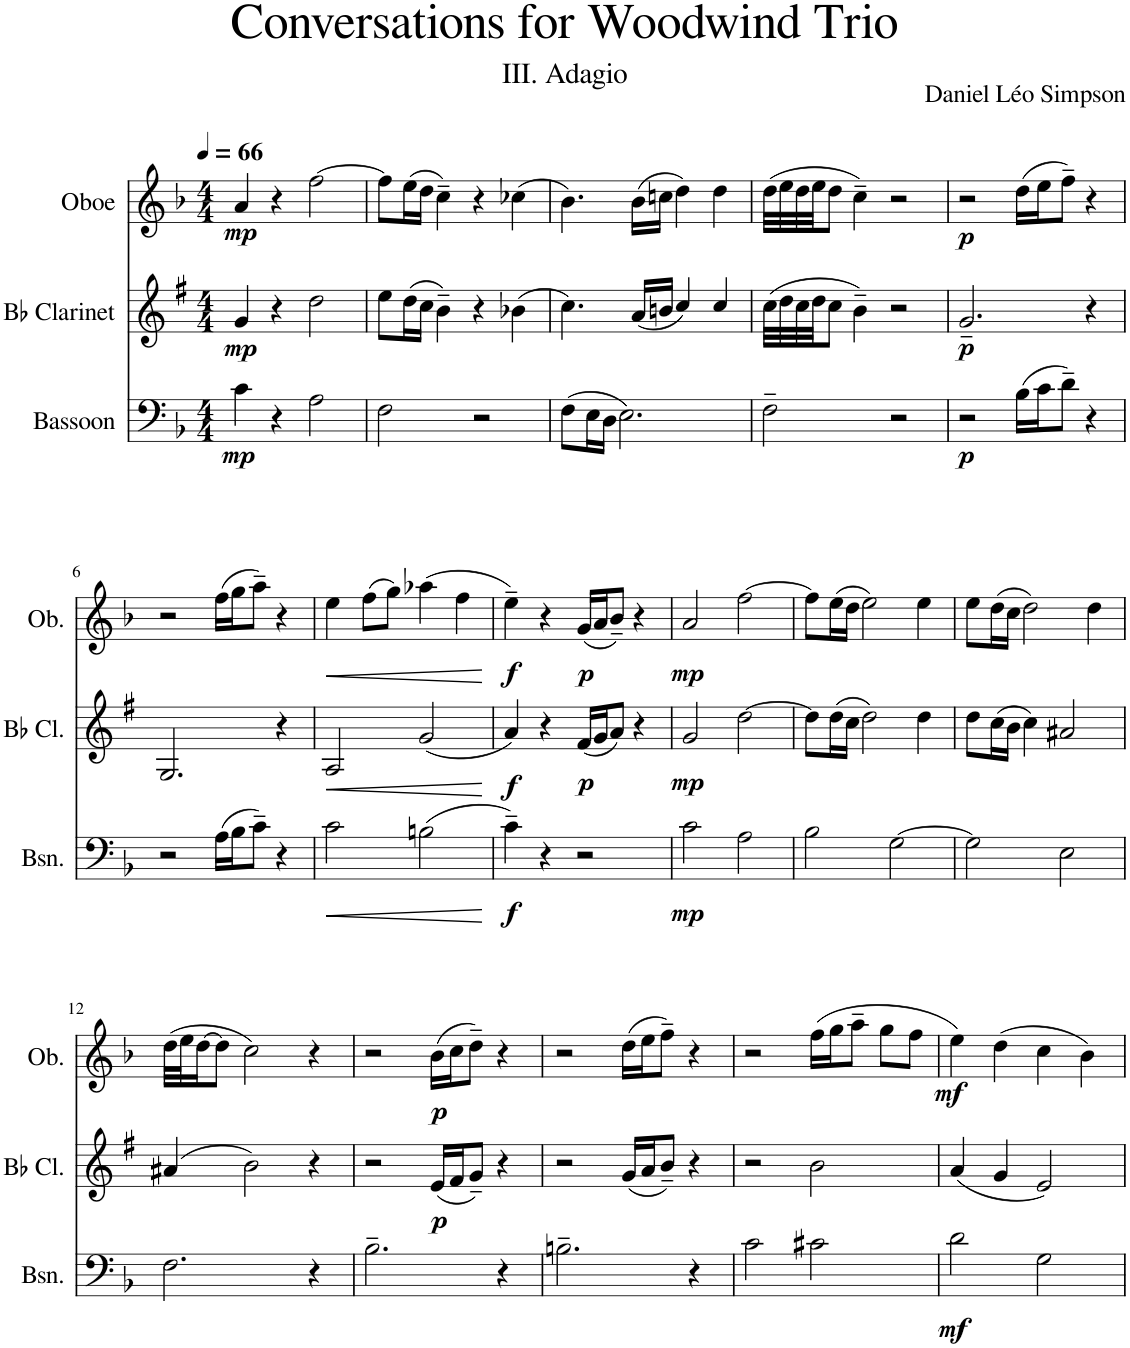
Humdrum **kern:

**kern	**dynam	**kern	**dynam	**kern	**dynam
*part3	*part3	*part2	*part2	*part1	*part1
*staff3	*staff3	*staff2	*staff2	*staff1	*staff1
*I"Bassoon	*	*I"Bb Clarinet	*	*I"Oboe	*
*I'Bsn.	*	*I'Bb Cl.	*	*I'Ob.	*
*clefF4	*	*clefG2	*	*clefG2	*
*	*	*Trd1c2	*	*	*
*k[b-]	*	*k[f#]	*	*k[b-]	*
*M4/4	*	*M4/4	*	*M4/4	*
*MM66	*	*MM66	*	*MM66	*
=1	=1	=1	=1	=1	=1
!	!LO:DY:b	!	!LO:DY:b	!	!LO:DY:b
4c\	mp	4g/	mp	4a/	mp
4r	.	4r	.	4r	.
2A\	.	2dd\	.	[2ff\	.
=2	=2	=2	=2	=2	=2
2F\	.	8ee\L	.	8ff\L]	.
.	.	(16dd\L	.	(16ee\L	.
.	.	16cc\JJ	.	16dd\JJ	.
.	.	4b~\)	.	4cc~\)	.
2r	.	4r	.	4r	.
.	.	(4b-X\	.	(4cc-X\	.
=3	=3	=3	=3	=3	=3
(8F\L	.	4.cc\)	.	4.b-\)	.
16E\L	.	.	.	.	.
16D\JJ	.	.	.	.	.
2.E\)	.	.	.	.	.
.	.	(16a/LL	.	(16b-\LL	.
.	.	16bn/JJ	.	16ccn\JJ	.
.	.	4cc/)	.	4dd\)	.
.	.	4cc/	.	4dd\	.
=4	=4	=4	=4	=4	=4
2F~\	.	(32cc\LLL	.	(32dd\LLL	.
.	.	32dd\	.	32ee\	.
.	.	32cc\	.	32dd\	.
.	.	32dd\JJ	.	32ee\JJ	.
.	.	8cc\J	.	8dd\J	.
.	.	4b~\)	.	4cc~\)	.
2r	.	2r	.	2r	.
=5	=5	=5	=5	=5	=5
!	!LO:DY:b	!	!LO:DY:b	!	!LO:DY:b
2r	p	2.g~/	p	2r	p
(16B-\LL	.	.	.	(16dd\LL	.
16c\J	.	.	.	16ee\J	.
8d~\J)	.	.	.	8ff~\J)	.
4r	.	4r	.	4r	.
!!LO:LB:g=z
=6	=6	=6	=6	=6	=6
2r	.	2.G/	.	2r	.
(16A\LL	.	.	.	(16ff\LL	.
16B-\J	.	.	.	16gg\J	.
8c~\J)	.	.	.	8aa~\J)	.
4r	.	4r	.	4r	.
=7	=7	=7	=7	=7	=7
!	!LO:HP:b	!	!LO:HP:b	!	!LO:HP:b
2c\	<	2A/	<	4ee\	<
.	.	.	.	(8ff\L	.
.	.	.	.	8gg\J)	.
(2Bn\	.	(2g/	.	(4aa-X\	.
.	.	.	.	4ff\	.
.	[	.	[	.	[
=8	=8	=8	=8	=8	=8
!	!LO:DY:b	!	!LO:DY:b	!	!LO:DY:b
4c~\)	f	4a/)	f	4ee~\)	f
4r	.	4r	.	4r	.
!	!	!	!LO:DY:b	!	!LO:DY:b
2r	.	(16f#/LL	p	(16g/LL	p
.	.	16g/J	.	16a/J	.
.	.	8a/J)	.	8b-~/J)	.
.	.	4r	.	4r	.
=9	=9	=9	=9	=9	=9
!	!LO:DY:b	!	!LO:DY:b	!	!LO:DY:b
2c\	mp	2g/	mp	2a/	mp
2A\	.	[2dd\	.	[2ff\	.
=10	=10	=10	=10	=10	=10
2B-\	.	8dd\L]	.	8ff\L]	.
.	.	(16dd\L	.	(16ee\L	.
.	.	16cc\JJ	.	16dd\JJ	.
.	.	2dd\)	.	2ee\)	.
[2G\	.	.	.	.	.
.	.	4dd\	.	4ee\	.
=11	=11	=11	=11	=11	=11
2G\]	.	8dd\L	.	8ee\L	.
.	.	(16cc\L	.	(16dd\L	.
.	.	16b\JJ	.	16cc\JJ	.
.	.	4cc\)	.	2dd\)	.
2E\	.	2a#X/	.	.	.
.	.	.	.	4dd\	.
!!LO:LB:g=z
=12	=12	=12	=12	=12	=12
2.F\	.	(4a#X/	.	(32dd\LLL	.
.	.	.	.	32ee\J	.
.	.	.	.	[16dd\J	.
.	.	.	.	8dd\J]	.
.	.	2b\)	.	2cc\)	.
4r	.	4r	.	4r	.
=13	=13	=13	=13	=13	=13
2.B-~\	.	2r	.	2r	.
!	!	!	!LO:DY:b	!	!LO:DY:b
.	.	(16e/LL	p	(16b-\LL	p
.	.	16f#/J	.	16cc\J	.
.	.	8g~/J)	.	8dd~\J)	.
4r	.	4r	.	4r	.
=14	=14	=14	=14	=14	=14
2.Bn~\	.	2r	.	2r	.
.	.	(16g/LL	.	(16dd\LL	.
.	.	16a/J	.	16ee\J	.
.	.	8b~/J)	.	8ff~\J)	.
4r	.	4r	.	4r	.
=15	=15	=15	=15	=15	=15
2c\	.	2r	.	2r	.
2c#X\	.	2b\	.	(16ff\LL	.
.	.	.	.	16gg\J	.
.	.	.	.	8aa~\J	.
.	.	.	.	8gg\L	.
.	.	.	.	8ff\J	.
=16	=16	=16	=16	=16	=16
!	!LO:DY:b	!	!	!	!LO:DY:b
2d\	mf	(4a/	.	4ee\)	mf
.	.	4g/	.	(4dd\	.
2G\	.	2e/)	.	4cc\	.
.	.	.	.	4b-\)	.
=	=	=	=	=	=
*-	*-	*-	*-	*-	*-
